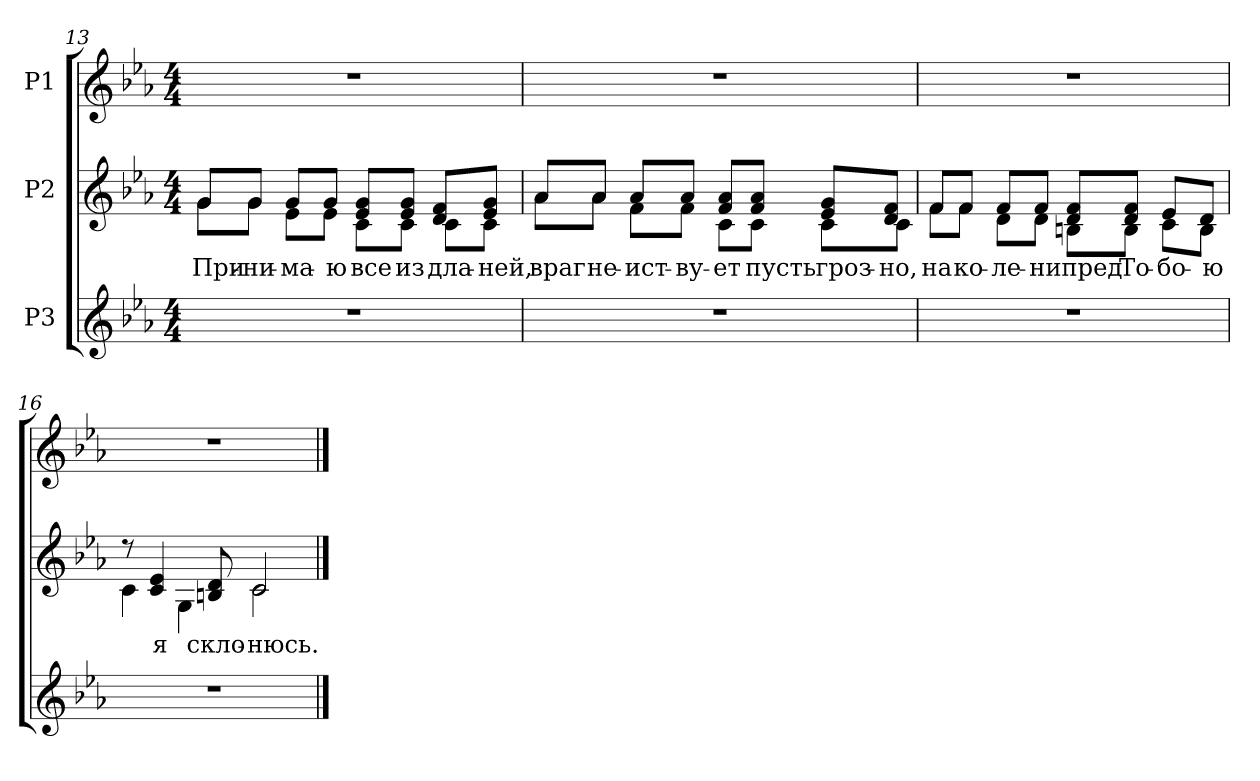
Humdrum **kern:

**kern	**kern	**text	**kern
*part3	*part2	*part2	*part1
*staff3	*staff2	*staff2	*staff1
*I"P3	*I"P2	*	*I"P1
!!LO:LB:g=z
*clefG2	*clefG2	*	*clefG2
*k[b-e-a-]	*k[b-e-a-]	*	*k[b-e-a-]
*c:	*c:	*	*c:
*M4/4	*M4/4	*	*M4/4
=13	=13	=13	=13
!	!	!LO:LY:b:color=#000000	!
*	*^	*	*
1r	8gi/L	8gi\L	При-	1r
!	!	!	!LO:LY:b:color=#000000	!
.	8gi/J	8gi\J	-ни-	.
!	!	!	!LO:LY:b:color=#000000	!
.	8gi/L	8e-i\L	-ма-	.
!	!	!	!LO:LY:b:color=#000000	!
.	8gi/J	8e-i\J	-ю	.
!	!	!	!LO:LY:b:color=#000000	!
.	8e-i/ 8gi/L	8ci\L	все	.
!	!	!	!LO:LY:b:color=#000000	!
.	8e-i/ 8gi/J	8ci\J	из	.
!	!	!	!LO:LY:b:color=#000000	!
.	8di/ 8fi/L	8ci\L	дла-	.
!	!	!	!LO:LY:b:color=#000000	!
.	8e-i/ 8gi/J	8ci\J	-ней,	.
=14	=14	=14	=14	=14
!	!	!	!LO:LY:b:color=#000000	!
1r	8a-i/L	8a-i\L	враг	1r
!	!	!	!LO:LY:b:color=#000000	!
.	8a-i/J	8a-i\J	не-	.
!	!	!	!LO:LY:b:color=#000000	!
.	8a-i/L	8fi\L	-ист-	.
!	!	!	!LO:LY:b:color=#000000	!
.	8a-i/J	8fi\J	-ву-	.
!	!	!	!LO:LY:b:color=#000000	!
.	8fi/ 8a-i/L	8ci\L	-ет	.
!	!	!	!LO:LY:b:color=#000000	!
.	8fi/ 8a-i/J	8ci\J	пусть	.
!	!	!	!LO:LY:b:color=#000000	!
.	8e-i/ 8gi/L	8ci\L	гроз-	.
!	!	!	!LO:LY:b:color=#000000	!
.	8di/ 8fi/J	8ci\J	-но,	.
!!LO:LB:g=z
=15	=15	=15	=15	=15
!	!	!	!LO:LY:b:color=#000000	!
1r	8fi/L	8fi\L	на	1r
!	!	!	!LO:LY:b:color=#000000	!
.	8fi/J	8fi\J	ко-	.
!	!	!	!LO:LY:b:color=#000000	!
.	8fi/L	8di\L	-ле-	.
!	!	!	!LO:LY:b:color=#000000	!
.	8fi/J	8di\J	-ни	.
!	!	!	!LO:LY:b:color=#000000	!
.	8di/ 8fi/L	8Bni\L	пред	.
!	!	!	!LO:LY:b:color=#000000	!
.	8di/ 8fi/J	8Bi\J	То-	.
!	!	!	!LO:LY:b:color=#000000	!
.	8e-i/L	8ci\L	-бо-	.
!	!	!	!LO:LY:b:color=#000000	!
.	8di/J	8Bi\J	-ю	.
=16	=16	=16	=16	=16
1r	8r	4ci\	.	1r
!	!	!	!LO:LY:b:color=#000000	!
.	4ci/ 4e-i	.	я	.
.	.	4Gi\	.	.
!	!	!	!LO:LY:b:color=#000000	!
.	8Bni/ 8di	.	скло-	.
!	!	!	!LO:LY:b:color=#000000	!
.	2ci/	2ci\	-нюсь.	.
*	*v	*v	*	*
==	==	==	==
*-	*-	*-	*-
